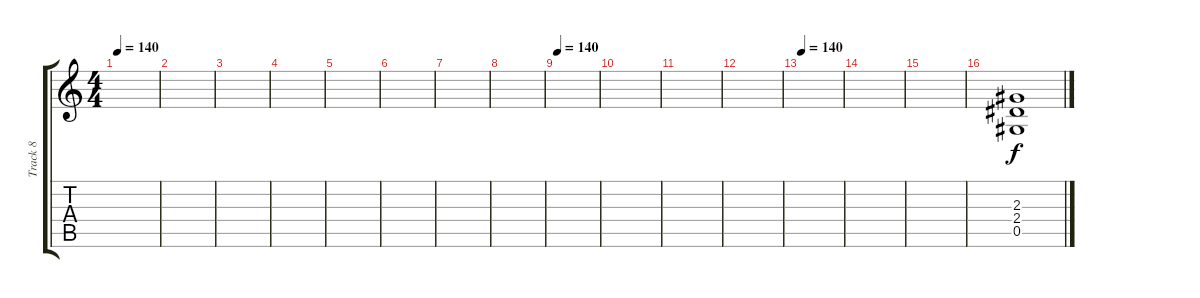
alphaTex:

\track ("Track 8" "Track 8") {instrument distortionguitar}
\staff {score tabs}
\tuning (Eb4 Bb3 Gb3 Db3 Ab2 Eb2) {hide}
\ts (4 4)
\tempo 140
\clef g2
\ks aminor
|
|
|
|
|
|
|
|
\tempo 140
|
|
|
|
\tempo 140
|
|
|
(2.3 2.4 0.5).1
